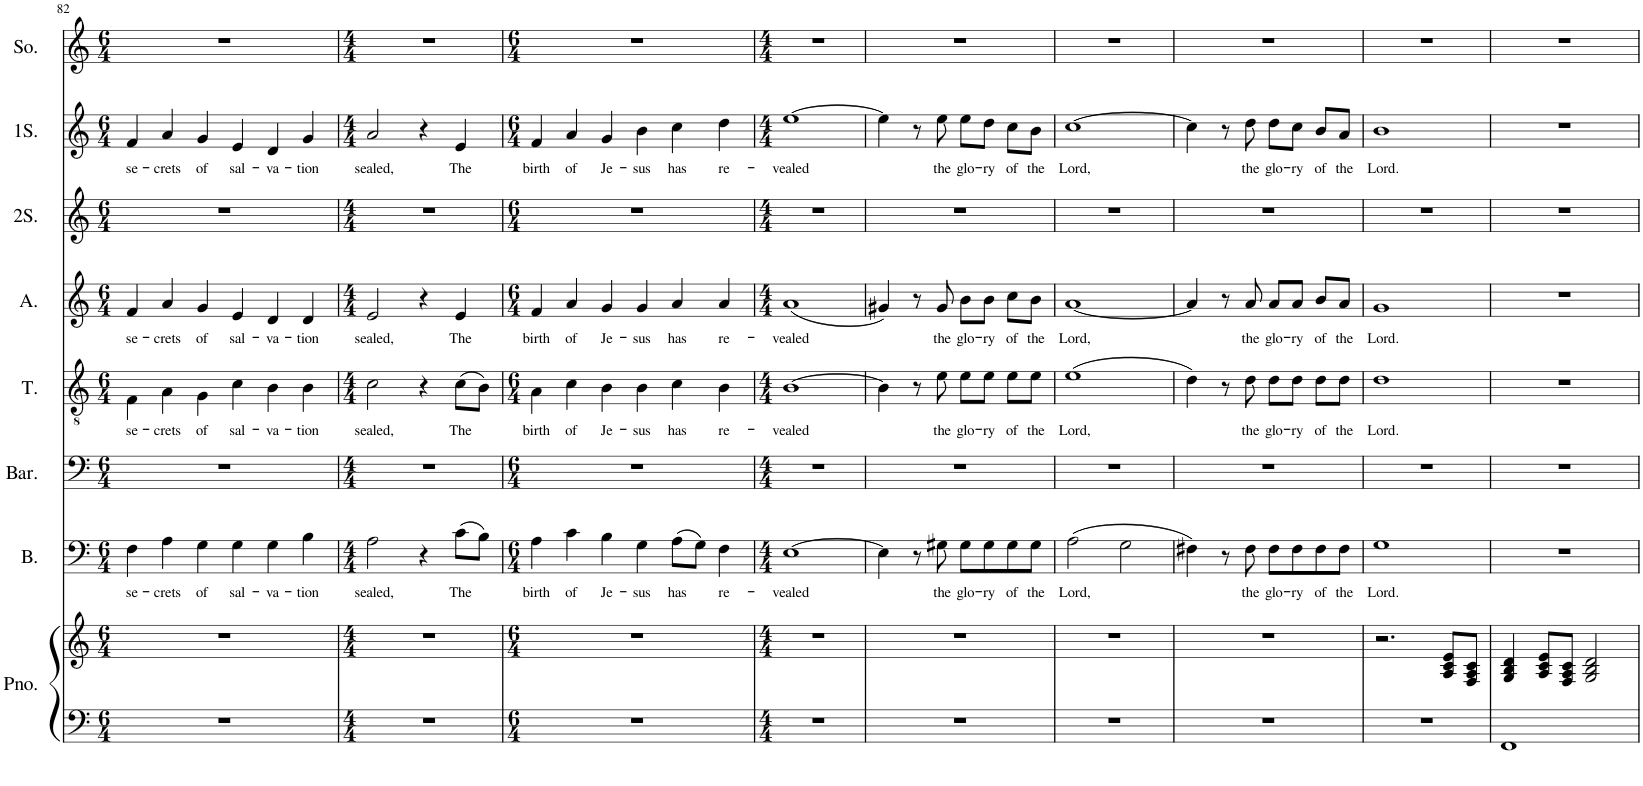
**kern	**kern	**kern	**text	**kern	**kern	**text	**kern	**text	**kern	**kern	**text	**kern
*part8	*part8	*part7	*part7	*part6	*part5	*part5	*part4	*part4	*part3	*part2	*part2	*part1
*staff9	*staff8	*staff7	*staff7	*staff6	*staff5	*staff5	*staff4	*staff4	*staff3	*staff2	*staff2	*staff1
*I"Piano	*	*I"Bass	*	*I"Baritone	*I"Tenor	*	*I"Alto	*	*I"2.Soprano	*I"1.Soprano	*	*I"Solo
*I'Pno.	*	*I'B.	*	*I'Bar.	*I'T.	*	*I'A.	*	*I'2S.	*I'1S.	*	*I'So.
!!LO:PB:g=z
*clefF4	*clefG2	*clefF4	*	*clefF4	*clefGv2	*	*clefG2	*	*clefG2	*clefG2	*	*clefG2
*k[]	*k[]	*k[]	*	*k[]	*k[]	*	*k[]	*	*k[]	*k[]	*	*k[]
*M6/4	*M6/4	*M6/4	*	*M6/4	*M6/4	*	*M6/4	*	*M6/4	*M6/4	*	*M6/4
=82	=82	=82	=82	=82	=82	=82	=82	=82	=82	=82	=82	=82
!	!	!	!LO:LY:b	!	!	!LO:LY:b	!	!LO:LY:b	!	!	!LO:LY:b	!
1.r	1.r	4F\	se-	1.r	4F\	se-	4f/	se-	1.r	4f/	se-	1.r
!	!	!	!LO:LY:b	!	!	!LO:LY:b	!	!LO:LY:b	!	!	!LO:LY:b	!
.	.	4A\	-crets	.	4A\	-crets	4a/	-crets	.	4a/	-crets	.
!	!	!	!LO:LY:b	!	!	!LO:LY:b	!	!LO:LY:b	!	!	!LO:LY:b	!
.	.	4G\	of	.	4G\	of	4g/	of	.	4g/	of	.
!	!	!	!LO:LY:b	!	!	!LO:LY:b	!	!LO:LY:b	!	!	!LO:LY:b	!
.	.	4G\	sal-	.	4c\	sal-	4e/	sal-	.	4e/	sal-	.
!	!	!	!LO:LY:b	!	!	!LO:LY:b	!	!LO:LY:b	!	!	!LO:LY:b	!
.	.	4G\	-va-	.	4B\	-va-	4d/	-va-	.	4d/	-va-	.
!	!	!	!LO:LY:b	!	!	!LO:LY:b	!	!LO:LY:b	!	!	!LO:LY:b	!
.	.	4B\	-tion	.	4B\	-tion	4d/	-tion	.	4g/	-tion	.
=83	=83	=83	=83	=83	=83	=83	=83	=83	=83	=83	=83	=83
*M4/4	*M4/4	*M4/4	*	*M4/4	*M4/4	*	*M4/4	*	*M4/4	*M4/4	*	*M4/4
!	!	!	!LO:LY:b	!	!	!LO:LY:b	!	!LO:LY:b	!	!	!LO:LY:b	!
1r	1r	2A\	sealed,	1r	2c\	sealed,	2e/	sealed,	1r	2a/	sealed,	1r
.	.	4r	.	.	4r	.	4r	.	.	4r	.	.
!	!	!	!LO:LY:b	!	!	!LO:LY:b	!	!LO:LY:b	!	!	!LO:LY:b	!
.	.	(8c\L	The	.	(8c\L	The	4e/	The	.	4e/	The	.
.	.	8B\J)	.	.	8B\J)	.	.	.	.	.	.	.
=84	=84	=84	=84	=84	=84	=84	=84	=84	=84	=84	=84	=84
*M6/4	*M6/4	*M6/4	*	*M6/4	*M6/4	*	*M6/4	*	*M6/4	*M6/4	*	*M6/4
!	!	!	!LO:LY:b	!	!	!LO:LY:b	!	!LO:LY:b	!	!	!LO:LY:b	!
1.r	1.r	4A\	birth	1.r	4A\	birth	4f/	birth	1.r	4f/	birth	1.r
!	!	!	!LO:LY:b	!	!	!LO:LY:b	!	!LO:LY:b	!	!	!LO:LY:b	!
.	.	4c\	of	.	4c\	of	4a/	of	.	4a/	of	.
!	!	!	!LO:LY:b	!	!	!LO:LY:b	!	!LO:LY:b	!	!	!LO:LY:b	!
.	.	4B\	Je-	.	4B\	Je-	4g/	Je-	.	4g/	Je-	.
!	!	!	!LO:LY:b	!	!	!LO:LY:b	!	!LO:LY:b	!	!	!LO:LY:b	!
.	.	4G\	-sus	.	4B\	-sus	4g/	-sus	.	4b\	-sus	.
!	!	!	!LO:LY:b	!	!	!LO:LY:b	!	!LO:LY:b	!	!	!LO:LY:b	!
.	.	(8A\L	has	.	4c\	has	4a/	has	.	4cc\	has	.
.	.	8G\J)	.	.	.	.	.	.	.	.	.	.
!	!	!	!LO:LY:b	!	!	!LO:LY:b	!	!LO:LY:b	!	!	!LO:LY:b	!
.	.	4F\	re-	.	4B\	re-	4a/	re-	.	4dd\	re-	.
=85	=85	=85	=85	=85	=85	=85	=85	=85	=85	=85	=85	=85
*M4/4	*M4/4	*M4/4	*	*M4/4	*M4/4	*	*M4/4	*	*M4/4	*M4/4	*	*M4/4
!	!	!	!LO:LY:b	!	!	!LO:LY:b	!	!LO:LY:b	!	!	!LO:LY:b	!
1r	1r	[1E	-vealed	1r	[1B	-vealed	(1a	-vealed	1r	[1ee	-vealed	1r
=86	=86	=86	=86	=86	=86	=86	=86	=86	=86	=86	=86	=86
1r	1r	4E\]	.	1r	4B\]	.	4g#X/)	.	1r	4ee\]	.	1r
.	.	8r	.	.	8r	.	8r	.	.	8r	.	.
!	!	!	!LO:LY:b	!	!	!LO:LY:b	!	!LO:LY:b	!	!	!LO:LY:b	!
.	.	8G#X\	the	.	8e\	the	8g#/	the	.	8ee\	the	.
!	!	!	!LO:LY:b	!	!	!LO:LY:b	!	!LO:LY:b	!	!	!LO:LY:b	!
.	.	8G#\L	glo-	.	8e\L	glo-	8b\L	glo-	.	8ee\L	glo-	.
!	!	!	!LO:LY:b	!	!	!LO:LY:b	!	!LO:LY:b	!	!	!LO:LY:b	!
.	.	8G#\	-ry	.	8e\J	-ry	8b\J	-ry	.	8dd\J	-ry	.
!	!	!	!LO:LY:b	!	!	!LO:LY:b	!	!LO:LY:b	!	!	!LO:LY:b	!
.	.	8G#\	of	.	8e\L	of	8cc\L	of	.	8cc\L	of	.
!	!	!	!LO:LY:b	!	!	!LO:LY:b	!	!LO:LY:b	!	!	!LO:LY:b	!
.	.	8G#\J	the	.	8e\J	the	8b\J	the	.	8b\J	the	.
=87	=87	=87	=87	=87	=87	=87	=87	=87	=87	=87	=87	=87
!	!	!	!LO:LY:b	!	!	!LO:LY:b	!	!LO:LY:b	!	!	!LO:LY:b	!
1r	1r	(2A\	Lord,	1r	(1e	Lord,	[1a	Lord,	1r	[1cc	Lord,	1r
.	.	2G\	.	.	.	.	.	.	.	.	.	.
=88	=88	=88	=88	=88	=88	=88	=88	=88	=88	=88	=88	=88
1r	1r	4F#X\)	.	1r	4d\)	.	4a/]	.	1r	4cc\]	.	1r
.	.	8r	.	.	8r	.	8r	.	.	8r	.	.
!	!	!	!LO:LY:b	!	!	!LO:LY:b	!	!LO:LY:b	!	!	!LO:LY:b	!
.	.	8F#\	the	.	8d\	the	8a/	the	.	8dd\	the	.
!	!	!	!LO:LY:b	!	!	!LO:LY:b	!	!LO:LY:b	!	!	!LO:LY:b	!
.	.	8F#\L	glo-	.	8d\L	glo-	8a/L	glo-	.	8dd\L	glo-	.
!	!	!	!LO:LY:b	!	!	!LO:LY:b	!	!LO:LY:b	!	!	!LO:LY:b	!
.	.	8F#\	-ry	.	8d\J	-ry	8a/J	-ry	.	8cc\J	-ry	.
!	!	!	!LO:LY:b	!	!	!LO:LY:b	!	!LO:LY:b	!	!	!LO:LY:b	!
.	.	8F#\	of	.	8d\L	of	8b/L	of	.	8b/L	of	.
!	!	!	!LO:LY:b	!	!	!LO:LY:b	!	!LO:LY:b	!	!	!LO:LY:b	!
.	.	8F#\J	the	.	8d\J	the	8a/J	the	.	8a/J	the	.
=89	=89	=89	=89	=89	=89	=89	=89	=89	=89	=89	=89	=89
!	!	!	!LO:LY:b	!	!	!LO:LY:b	!	!LO:LY:b	!	!	!LO:LY:b	!
1r	2.r	1G	Lord.	1r	1d	Lord.	1g	Lord.	1r	1b	Lord.	1r
.	8A/ 8c/ 8e/L	.	.	.	.	.	.	.	.	.	.	.
.	8F/ 8A/ 8c/J	.	.	.	.	.	.	.	.	.	.	.
=90	=90	=90	=90	=90	=90	=90	=90	=90	=90	=90	=90	=90
1FF	4G/ 4B/ 4d/	1r	.	1r	1r	.	1r	.	1r	1r	.	1r
.	8A/ 8c/ 8e/L	.	.	.	.	.	.	.	.	.	.	.
.	8F/ 8A/ 8c/J	.	.	.	.	.	.	.	.	.	.	.
.	2G/ 2B/ 2d/	.	.	.	.	.	.	.	.	.	.	.
=	=	=	=	=	=	=	=	=	=	=	=	=
*-	*-	*-	*-	*-	*-	*-	*-	*-	*-	*-	*-	*-
